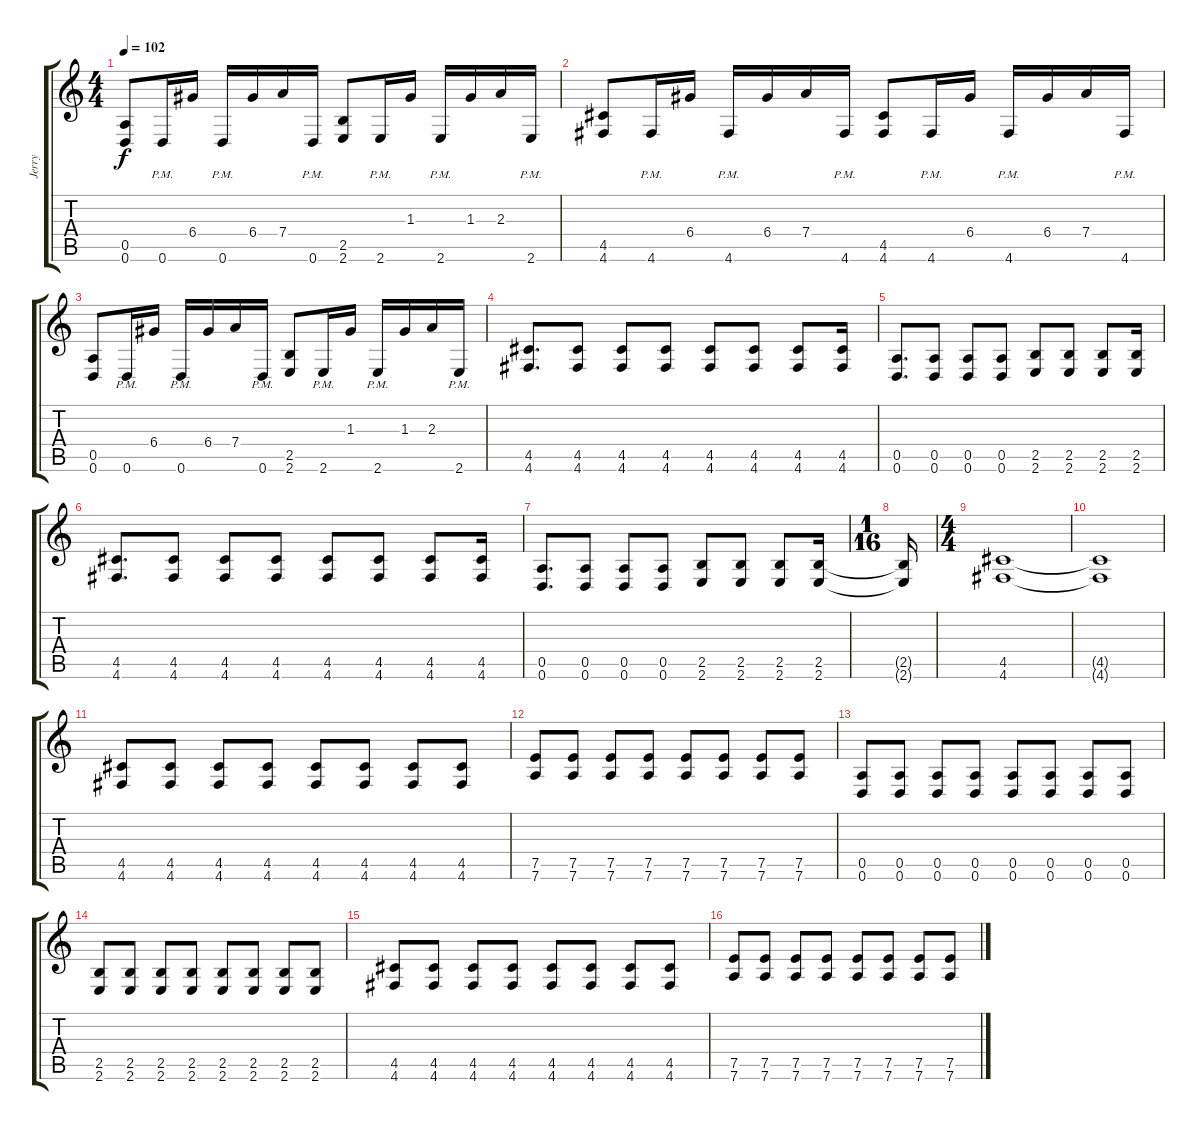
\track ("Jerry" "Jerry") {instrument distortionguitar}
\staff {score tabs}
\tuning (E4 B3 G3 D3 A2 D2) {hide}
\ts (4 4)
\tempo 102
\clef g2
\ks c
(0.5 0.6).8{dy f} 0.6{pm}.16 6.4.16 0.6{pm}.16 6.4.16 7.4.16 0.6{pm}.16 (2.5 2.6).8 2.6{pm}.16 1.3.16 2.6{pm}.16 1.3.16 2.3.16 2.6{pm}.16 |
(4.5 4.6).8 4.6{pm}.16 6.4.16 4.6{pm}.16 6.4.16 7.4.16 4.6{pm}.16 (4.5 4.6).8 4.6{pm}.16 6.4.16 4.6{pm}.16 6.4.16 7.4.16 4.6{pm}.16 |
(0.5 0.6).8 0.6{pm}.16 6.4.16 0.6{pm}.16 6.4.16 7.4.16 0.6{pm}.16 (2.5 2.6).8 2.6{pm}.16 1.3.16 2.6{pm}.16 1.3.16 2.3.16 2.6{pm}.16 |
(4.5 4.6).8{d} (4.5 4.6).8 (4.5 4.6).8 (4.5 4.6).8 (4.5 4.6).8 (4.5 4.6).8 (4.5 4.6).8 (4.5 4.6).16 |
(0.5 0.6).8{d} (0.5 0.6).8 (0.5 0.6).8 (0.5 0.6).8 (2.5 2.6).8 (2.5 2.6).8 (2.5 2.6).8 (2.5 2.6).16 |
(4.5 4.6).8{d} (4.5 4.6).8 (4.5 4.6).8 (4.5 4.6).8 (4.5 4.6).8 (4.5 4.6).8 (4.5 4.6).8 (4.5 4.6).16 |
(0.5 0.6).8{d} (0.5 0.6).8 (0.5 0.6).8 (0.5 0.6).8 (2.5 2.6).8 (2.5 2.6).8 (2.5 2.6).8 (2.5 2.6).16 |
\ts (1 16)
(2.5{t} 2.6{t}).16 |
\ts (4 4)
(4.5 4.6).1 |
(4.5{t} 4.6{t}).1 |
(4.5 4.6).8 (4.5 4.6).8 (4.5 4.6).8 (4.5 4.6).8 (4.5 4.6).8 (4.5 4.6).8 (4.5 4.6).8 (4.5 4.6).8 |
(7.5 7.6).8 (7.5 7.6).8 (7.5 7.6).8 (7.5 7.6).8 (7.5 7.6).8 (7.5 7.6).8 (7.5 7.6).8 (7.5 7.6).8 |
(0.5 0.6).8 (0.5 0.6).8 (0.5 0.6).8 (0.5 0.6).8 (0.5 0.6).8 (0.5 0.6).8 (0.5 0.6).8 (0.5 0.6).8 |
(2.5 2.6).8 (2.5 2.6).8 (2.5 2.6).8 (2.5 2.6).8 (2.5 2.6).8 (2.5 2.6).8 (2.5 2.6).8 (2.5 2.6).8 |
(4.5 4.6).8 (4.5 4.6).8 (4.5 4.6).8 (4.5 4.6).8 (4.5 4.6).8 (4.5 4.6).8 (4.5 4.6).8 (4.5 4.6).8 |
(7.5 7.6).8 (7.5 7.6).8 (7.5 7.6).8 (7.5 7.6).8 (7.5 7.6).8 (7.5 7.6).8 (7.5 7.6).8 (7.5 7.6).8
